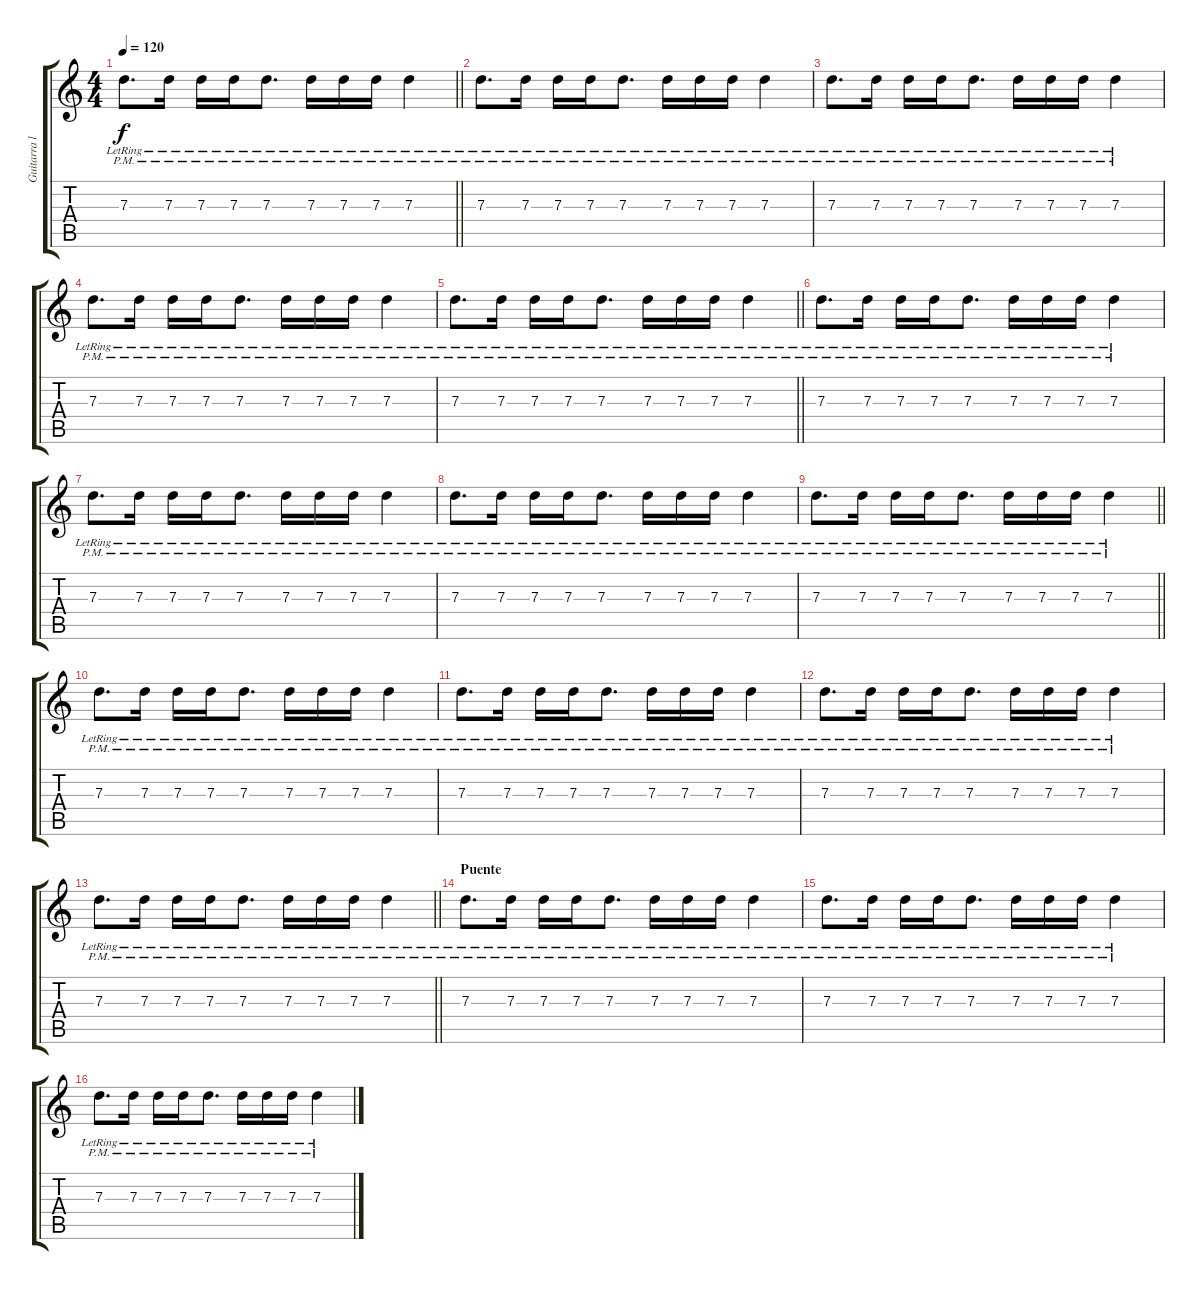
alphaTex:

\track ("Guitarra lirica" "Guitarra l") {instrument electricguitarjazz}
\staff {score tabs}
\tuning (E4 B3 G3 D3 A2 E2) {hide}
\ts (4 4)
\tempo 120
\clef g2
\barLineRight lightlight
\ks c
7.3{pm lr}.8{d dy f} 7.3{pm lr}.16 7.3{pm lr}.16 7.3{pm lr}.16 7.3{pm lr}.8{d} 7.3{pm lr}.16 7.3{pm lr}.16 7.3{pm lr}.16 7.3{pm lr}.4 |
7.3{pm lr}.8{d} 7.3{pm lr}.16 7.3{pm lr}.16 7.3{pm lr}.16 7.3{pm lr}.8{d} 7.3{pm lr}.16 7.3{pm lr}.16 7.3{pm lr}.16 7.3{pm lr}.4 |
7.3{pm lr}.8{d} 7.3{pm lr}.16 7.3{pm lr}.16 7.3{pm lr}.16 7.3{pm lr}.8{d} 7.3{pm lr}.16 7.3{pm lr}.16 7.3{pm lr}.16 7.3{pm lr}.4 |
7.3{pm lr}.8{d} 7.3{pm lr}.16 7.3{pm lr}.16 7.3{pm lr}.16 7.3{pm lr}.8{d} 7.3{pm lr}.16 7.3{pm lr}.16 7.3{pm lr}.16 7.3{pm lr}.4 |
\barLineRight lightlight
7.3{pm lr}.8{d} 7.3{pm lr}.16 7.3{pm lr}.16 7.3{pm lr}.16 7.3{pm lr}.8{d} 7.3{pm lr}.16 7.3{pm lr}.16 7.3{pm lr}.16 7.3{pm lr}.4 |
7.3{pm lr}.8{d} 7.3{pm lr}.16 7.3{pm lr}.16 7.3{pm lr}.16 7.3{pm lr}.8{d} 7.3{pm lr}.16 7.3{pm lr}.16 7.3{pm lr}.16 7.3{pm lr}.4 |
7.3{pm lr}.8{d} 7.3{pm lr}.16 7.3{pm lr}.16 7.3{pm lr}.16 7.3{pm lr}.8{d} 7.3{pm lr}.16 7.3{pm lr}.16 7.3{pm lr}.16 7.3{pm lr}.4 |
7.3{pm lr}.8{d} 7.3{pm lr}.16 7.3{pm lr}.16 7.3{pm lr}.16 7.3{pm lr}.8{d} 7.3{pm lr}.16 7.3{pm lr}.16 7.3{pm lr}.16 7.3{pm lr}.4 |
\barLineRight lightlight
7.3{pm lr}.8{d} 7.3{pm lr}.16 7.3{pm lr}.16 7.3{pm lr}.16 7.3{pm lr}.8{d} 7.3{pm lr}.16 7.3{pm lr}.16 7.3{pm lr}.16 7.3{pm lr}.4 |
7.3{pm lr}.8{d} 7.3{pm lr}.16 7.3{pm lr}.16 7.3{pm lr}.16 7.3{pm lr}.8{d} 7.3{pm lr}.16 7.3{pm lr}.16 7.3{pm lr}.16 7.3{pm lr}.4 |
7.3{pm lr}.8{d} 7.3{pm lr}.16 7.3{pm lr}.16 7.3{pm lr}.16 7.3{pm lr}.8{d} 7.3{pm lr}.16 7.3{pm lr}.16 7.3{pm lr}.16 7.3{pm lr}.4 |
7.3{pm lr}.8{d} 7.3{pm lr}.16 7.3{pm lr}.16 7.3{pm lr}.16 7.3{pm lr}.8{d} 7.3{pm lr}.16 7.3{pm lr}.16 7.3{pm lr}.16 7.3{pm lr}.4 |
\barLineRight lightlight
7.3{pm lr}.8{d} 7.3{pm lr}.16 7.3{pm lr}.16 7.3{pm lr}.16 7.3{pm lr}.8{d} 7.3{pm lr}.16 7.3{pm lr}.16 7.3{pm lr}.16 7.3{pm lr}.4 |
\section ("" "Puente")
7.3{pm lr}.8{d volume 7} 7.3{pm lr}.16 7.3{pm lr}.16 7.3{pm lr}.16 7.3{pm lr}.8{d} 7.3{pm lr}.16 7.3{pm lr}.16 7.3{pm lr}.16 7.3{pm lr}.4 |
7.3{pm lr}.8{d} 7.3{pm lr}.16 7.3{pm lr}.16 7.3{pm lr}.16 7.3{pm lr}.8{d} 7.3{pm lr}.16 7.3{pm lr}.16 7.3{pm lr}.16 7.3{pm lr}.4 |
7.3{pm lr}.8{d} 7.3{pm lr}.16 7.3{pm lr}.16 7.3{pm lr}.16 7.3{pm lr}.8{d} 7.3{pm lr}.16 7.3{pm lr}.16 7.3{pm lr}.16 7.3{pm lr}.4
